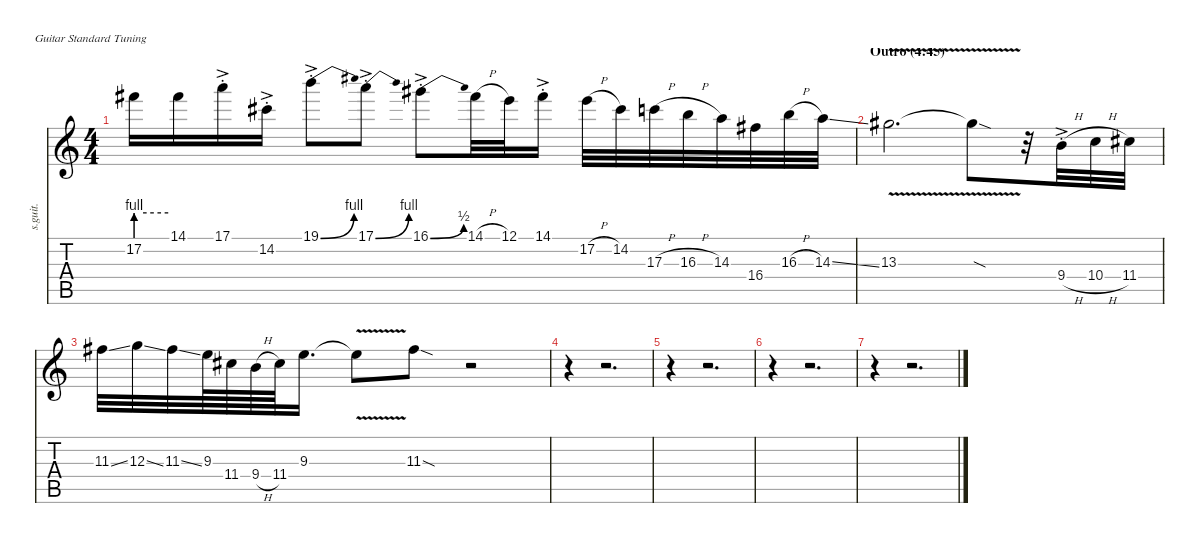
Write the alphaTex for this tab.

\defaultSystemsLayout 4
\hideDynamics
\bracketExtendMode nobrackets
\track ("Gtr I" "s.guit.") {instrument distortionguitar}
\staff {score tabs}
\tuning (E4 B3 G3 D3 A2 E2)
\ts (4 4)
\tempo (78 hide)
\clef g2
\ks c
17.2{be (hold 0 4 60 4) t}.16{dy mf} 14.1{acc #}.16 17.1{ac st}.16{dy p} 14.2{ac st acc #}.16 19.1{be (bend 0 0 15 4) ac st}.8 17.1{be (bend 0 0 15 4) ac st}.8 16.1{be (bend 0 0 15 2) ac st acc #}.8 14.1{h acc #}.32{dy mf} 12.1.32 14.1{ac st acc #}.16{dy p} 17.2{h}.32{dy mf} 14.2{acc #}.32 17.3{h}.32 16.3{h}.32 14.3.32 16.4{acc #}.32 16.3{h}.32 14.3{ss}.32 |
\section ("" "Outro (4:45)")
13.3{v acc #}.2{d} 13.3{v sod t acc #}.8 r.32 9.4{h ac st}.32{dy p} 10.4{h}.32{dy mf} 11.4{acc #}.32 |
11.3{ss acc #}.32 12.3{ss}.32 11.3{ss acc #}.32 9.3.64 11.4{acc #}.64 9.4{h}.64 11.4{acc #}.64 9.3.16{d} 9.3{v t}.8 11.3{sod acc #}.8 r.2 |
r.4 r.2{d} |
r.4 r.2{d} |
r.4 r.2{d} |
r.4 r.2{d}
